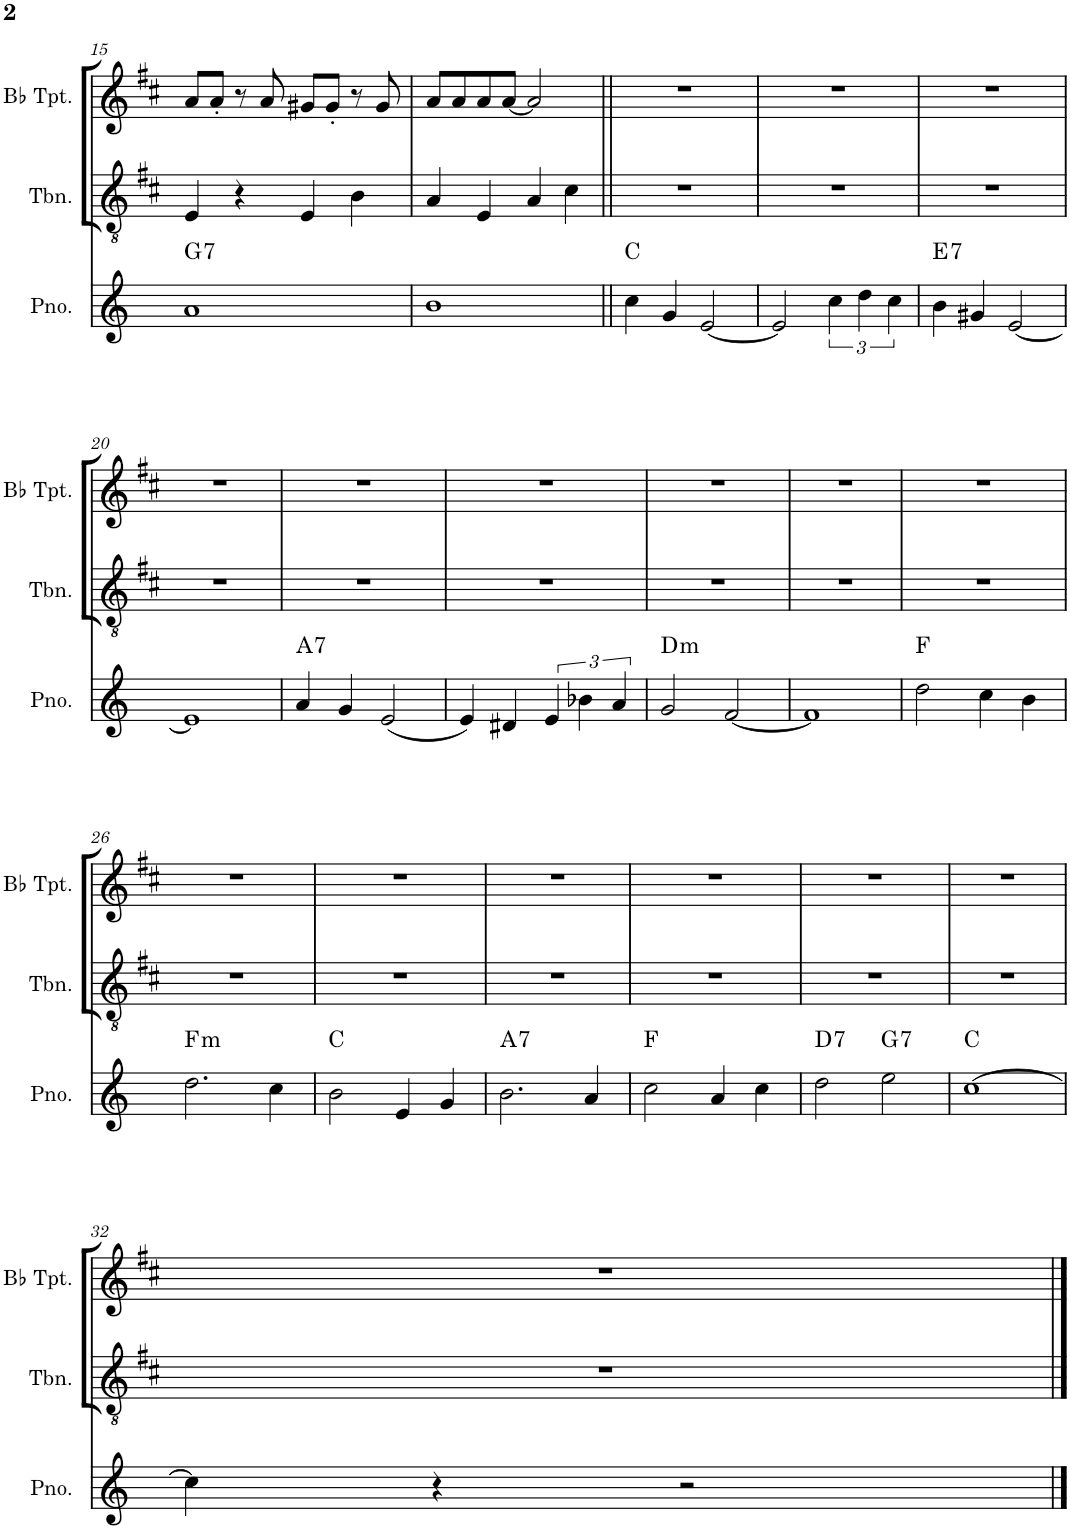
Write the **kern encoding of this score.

**kern	**harte	**kern	**kern
*part3	*part3	*part2	*part1
*staff3	*	*staff2	*staff1
*I"Piano	*	*I"Trombone	*I"Bb Trumpet
*I'Pno.	*	*I'Tbn.	*I'Bb Tpt.
!!LO:PB:g=z
*clefG2	*	*clefGv2	*clefG2
*	*	*Trd1c2	*Trd1c2
*k[]	*	*k[f#c#]	*k[f#c#]
*M4/4	*	*M4/4	*M4/4
=15	=15	=15	=15
!	!LO:H:kt=7	!	!
1a	G:7	4E/	8a/L
.	.	.	8a'/J
.	.	4r	8r
.	.	.	8a/
.	.	4E/	8g#X/L
.	.	.	8g#'/J
.	.	4B\	8r
.	.	.	8g#/
=16	=16	=16	=16
1b	.	4A/	8a/L
.	.	.	8a/
.	.	4E/	8a/
.	.	.	[8a/J
.	.	4A/	2a/]
.	.	4c#\	.
=17||	=17||	=17||	=17||
4cc\	C:maj	1r	1r
4g/	.	.	.
[2e/	.	.	.
=18	=18	=18	=18
2e/]	.	1r	1r
6cc\	.	.	.
6dd\	.	.	.
6cc\	.	.	.
=19	=19	=19	=19
!	!LO:H:kt=7	!	!
4b\	E:7	1r	1r
4g#X/	.	.	.
[2e/	.	.	.
!!LO:LB:g=z
=20	=20	=20	=20
1e]	.	1r	1r
=21	=21	=21	=21
!	!LO:H:kt=7	!	!
4a/	A:7	1r	1r
4g/	.	.	.
(2e/	.	.	.
=22	=22	=22	=22
4e/)	.	1r	1r
4d#X/	.	.	.
6e/	.	.	.
6b-X\	.	.	.
6a/	.	.	.
=23	=23	=23	=23
!	!LO:H:kt=m	!	!
2g/	D:min	1r	1r
[2f/	.	.	.
=24	=24	=24	=24
1f]	.	1r	1r
=25	=25	=25	=25
2dd\	F:maj	1r	1r
4cc\	.	.	.
4b\	.	.	.
!!LO:LB:g=z
=26	=26	=26	=26
!	!LO:H:kt=m	!	!
2.dd\	F:min	1r	1r
4cc\	.	.	.
=27	=27	=27	=27
2b\	C:maj	1r	1r
4e/	.	.	.
4g/	.	.	.
=28	=28	=28	=28
!	!LO:H:kt=7	!	!
2.b\	A:7	1r	1r
4a/	.	.	.
=29	=29	=29	=29
2cc\	F:maj	1r	1r
4a/	.	.	.
4cc\	.	.	.
=30	=30	=30	=30
!	!LO:H:kt=7	!	!
2dd\	D:7	1r	1r
!	!LO:H:kt=7	!	!
2ee\	G:7	.	.
=31	=31	=31	=31
[1cc	C:maj	1r	1r
!!LO:LB:g=z
=32	=32	=32	=32
4cc\]	.	1r	1r
4r	.	.	.
2r	.	.	.
==	==	==	==
*-	*-	*-	*-
